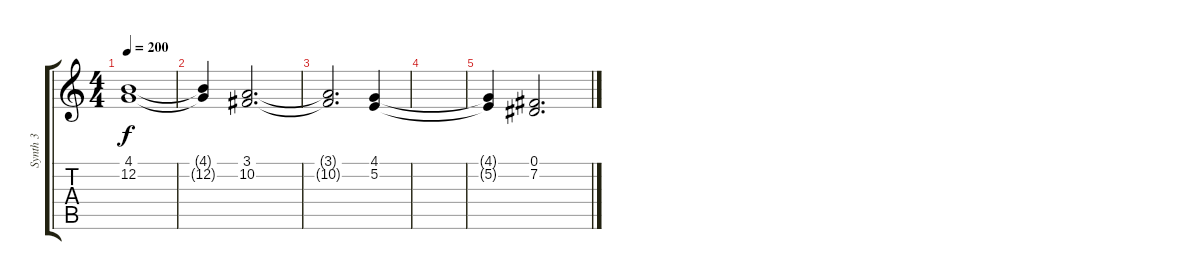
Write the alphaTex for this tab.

\track ("Synth 3" "Synth 3") {instrument brightacousticpiano}
\staff {score tabs}
\tuning (Eb4 B3 Gb3 B2 Gb2 B1) {hide}
\ts (4 4)
\tempo 200
\clef g2
\ks c
(4.1{t} 12.2{t}).1{dy f} |
(4.1{t} 12.2{t}).4 (3.1 10.2).2{d} |
(3.1{t} 10.2{t}).2{d} (4.1 5.2).4 |
|
(4.1{t} 5.2{t}).4 (0.1 7.2).2{d}
